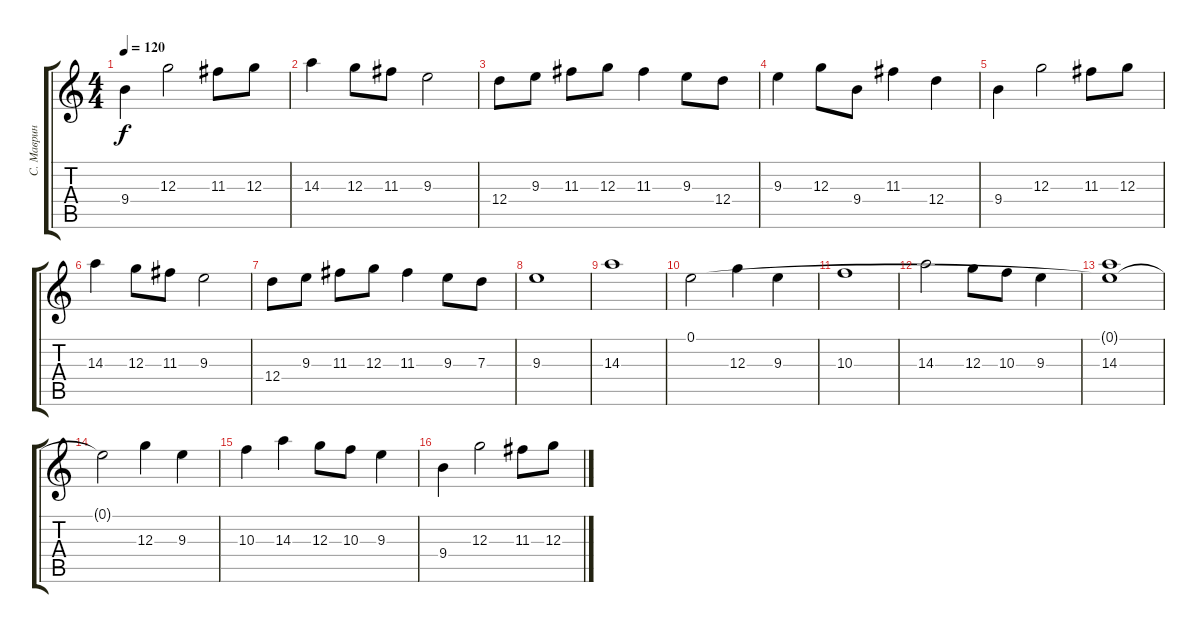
\track ("С. Маврин (соло)" "С. Маврин ") {instrument distortionguitar}
\staff {score tabs}
\tuning (E4 B3 G3 D3 A2 E2) {hide}
\ts (4 4)
\tempo 120
\clef g2
\ks c
9.4.4{dy f} 12.3.2 11.3.8 12.3.8 |
14.3.4 12.3.8 11.3.8 9.3.2 |
12.4.8 9.3.8 11.3.8 12.3.8 11.3.4 9.3.8 12.4.8 |
9.3.4 12.3.8 9.4.8 11.3.4 12.4.4 |
9.4.4 12.3.2 11.3.8 12.3.8 |
14.3.4 12.3.8 11.3.8 9.3.2 |
12.4.8 9.3.8 11.3.8 12.3.8 11.3.4 9.3.8 7.3.8 |
9.3.1 |
14.3.1 |
0.1.2 12.3.4 9.3.4 |
10.3.1 |
14.3.2 12.3.8 10.3.8 9.3.4 |
(0.1{t} 14.3).1 |
0.1{t}.2 12.3.4 9.3.4 |
10.3.4 14.3.4 12.3.8 10.3.8 9.3.4 |
9.4.4 12.3.2 11.3.8 12.3.8
